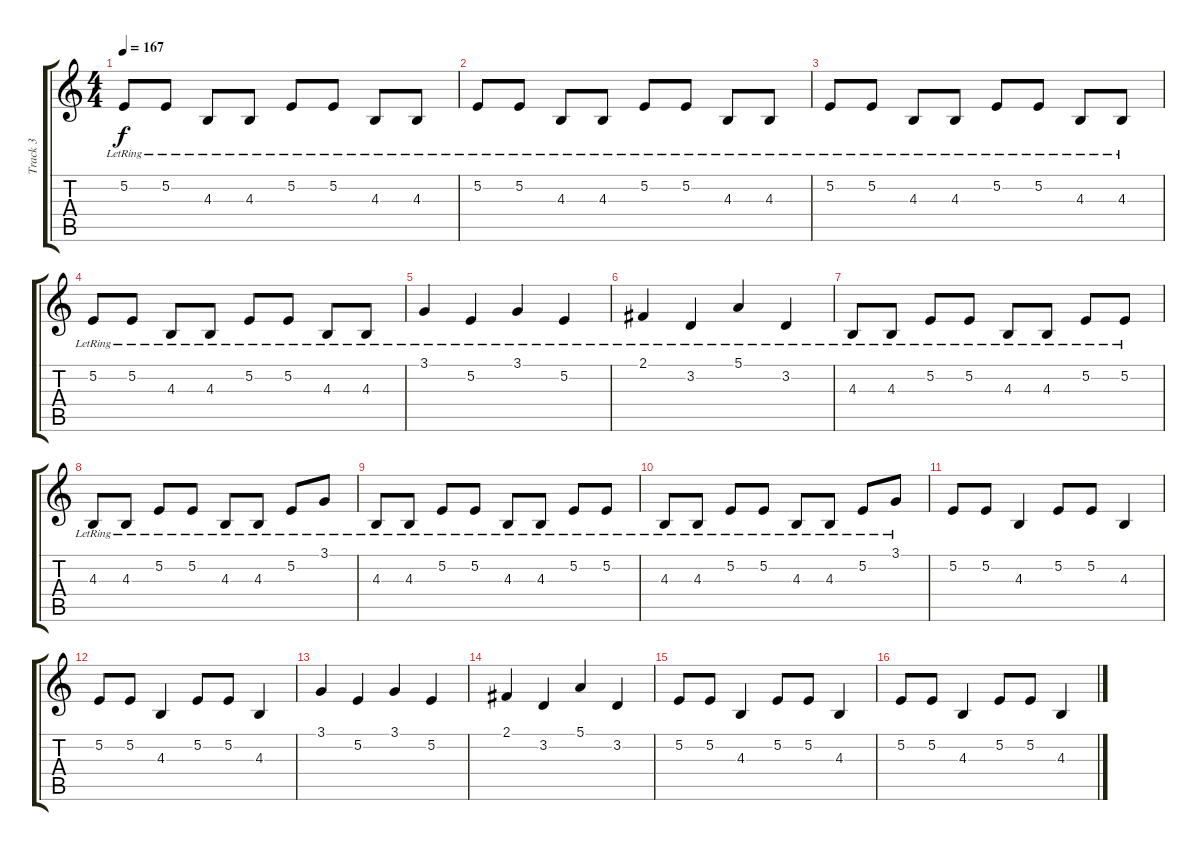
\track ("Track 3" "Track 3") {instrument acousticgrandpiano}
\staff {score tabs}
\tuning (E4 B3 G3 D3 A2 E2) {hide}
\ts (4 4)
\tempo 167
\clef g2
\ks c
5.2{lr}.8{dy f} 5.2{lr}.8 4.3{lr}.8 4.3{lr}.8 5.2{lr}.8 5.2{lr}.8 4.3{lr}.8 4.3{lr}.8 |
5.2{lr}.8 5.2{lr}.8 4.3{lr}.8 4.3{lr}.8 5.2{lr}.8 5.2{lr}.8 4.3{lr}.8 4.3{lr}.8 |
5.2{lr}.8 5.2{lr}.8 4.3{lr}.8 4.3{lr}.8 5.2{lr}.8 5.2{lr}.8 4.3{lr}.8 4.3{lr}.8 |
5.2{lr}.8 5.2{lr}.8 4.3{lr}.8 4.3{lr}.8 5.2{lr}.8 5.2{lr}.8 4.3{lr}.8 4.3{lr}.8 |
3.1{lr}.4 5.2{lr}.4 3.1{lr}.4 5.2{lr}.4 |
2.1{lr}.4 3.2{lr}.4 5.1{lr}.4 3.2{lr}.4 |
4.3{lr}.8 4.3{lr}.8 5.2{lr}.8 5.2{lr}.8 4.3{lr}.8 4.3{lr}.8 5.2{lr}.8 5.2{lr}.8 |
4.3{lr}.8 4.3{lr}.8 5.2{lr}.8 5.2{lr}.8 4.3{lr}.8 4.3{lr}.8 5.2{lr}.8 3.1{lr}.8 |
4.3{lr}.8 4.3{lr}.8 5.2{lr}.8 5.2{lr}.8 4.3{lr}.8 4.3{lr}.8 5.2{lr}.8 5.2{lr}.8 |
4.3{lr}.8 4.3{lr}.8 5.2{lr}.8 5.2{lr}.8 4.3{lr}.8 4.3{lr}.8 5.2{lr}.8 3.1{lr}.8 |
5.2.8 5.2.8 4.3.4 5.2.8 5.2.8 4.3.4 |
5.2.8 5.2.8 4.3.4 5.2.8 5.2.8 4.3.4 |
3.1.4 5.2.4 3.1.4 5.2.4 |
2.1.4 3.2.4 5.1.4 3.2.4 |
5.2.8 5.2.8 4.3.4 5.2.8 5.2.8 4.3.4 |
5.2.8 5.2.8 4.3.4 5.2.8 5.2.8 4.3.4
